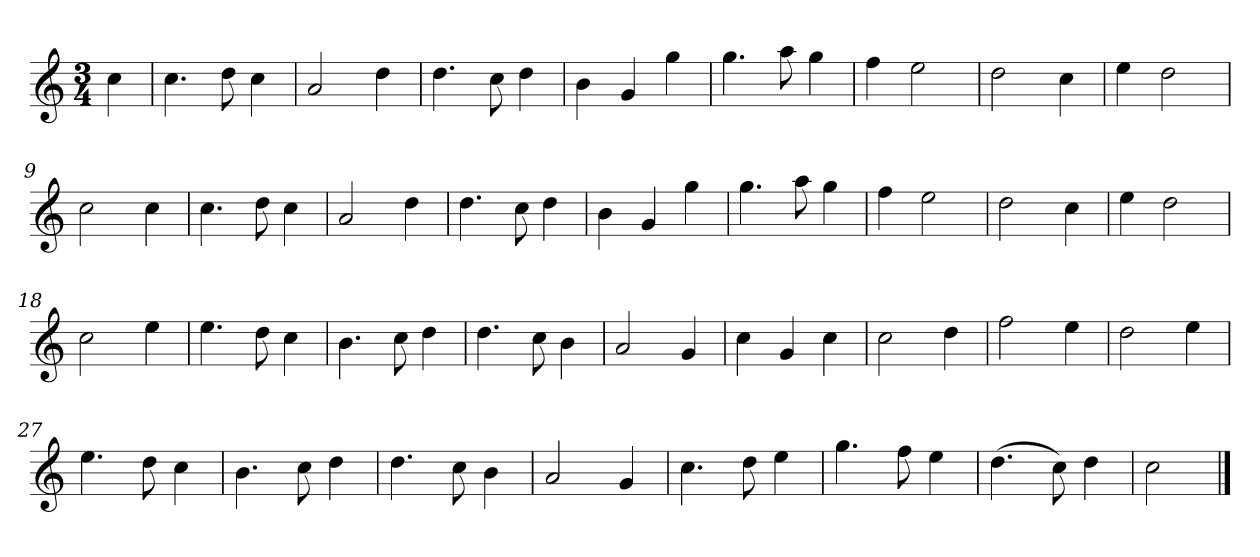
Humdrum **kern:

**kern
*part1
*staff1
*k[]
*M3/4
*MM120
=
4cc
=1
4.cc
8dd
4cc
=2
2a
4dd
=3
4.dd
8cc
4dd
=4
4b
4g
4gg
=5
4.gg
8aa
4gg
=6
4ff
2ee
=7
2dd
4cc
=8
4ee
2dd
=9
2cc
4cc
=10
4.cc
8dd
4cc
=11
2a
4dd
=12
4.dd
8cc
4dd
=13
4b
4g
4gg
=14
4.gg
8aa
4gg
=15
4ff
2ee
=16
2dd
4cc
=17
4ee
2dd
=18
2cc
4ee
=19
4.ee
8dd
4cc
=20
4.b
8cc
4dd
=21
4.dd
8cc
4b
=22
2a
4g
=23
4cc
4g
4cc
=24
2cc
4dd
=25
2ff
4ee
=26
2dd
4ee
=27
4.ee
8dd
4cc
=28
4.b
8cc
4dd
=29
4.dd
8cc
4b
=30
2a
4g
=31
4.cc
8dd
4ee
=32
4.gg
8ff
4ee
=33
(4.dd
8cc)
4dd
=34
2cc
==
*-
